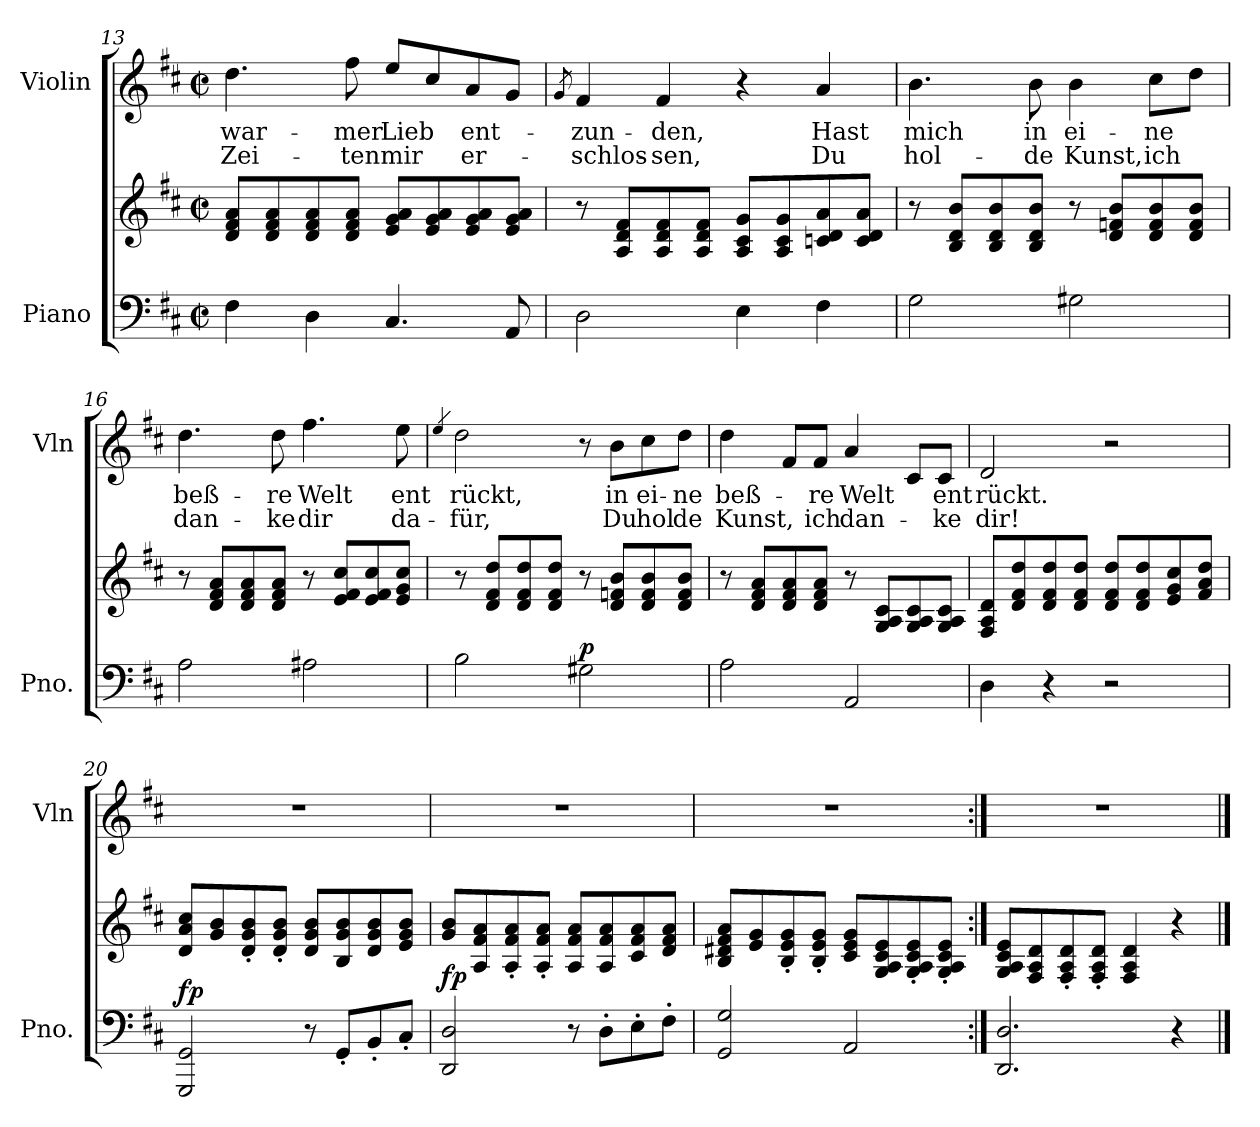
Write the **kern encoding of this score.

**kern	**kern	**dynam	**kern	**text	**text
*part2	*part2	*part2	*part1	*part1	*part1
*staff3	*staff2	*staff2/3	*staff1	*staff1	*staff1
*I"Piano	*	*	*I"Violin	*	*
*I'Pno.	*	*	*I'Vln	*	*
*clefF4	*clefG2	*	*clefG2	*	*
*k[f#c#]	*k[f#c#]	*	*k[f#c#]	*	*
*D:	*D:	*	*D:	*	*
*M2/2	*M2/2	*	*M2/2	*	*
*met(c|)	*met(c|)	*	*met(c|)	*	*
=13	=13	=13	=13	=13	=13
4F#\	8d/ 8f#/ 8a/L	.	4.dd\	war-	Zei-
.	8d/ 8f#/ 8a/	.	.	.	.
4D\	8d/ 8f#/ 8a/	.	.	.	.
.	8d/ 8f#/ 8a/J	.	8ff#\	-mer	-ten
4.C#/	8e/ 8g/ 8a/L	.	8ee/L	Lieb	mir
.	8e/ 8g/ 8a/	.	8cc#/	.	.
.	8e/ 8g/ 8a/	.	8a/	ent-	er-
8AA/	8e/ 8g/ 8a/J	.	8g/J	.	.
=14	=14	=14	=14	=14	=14
.	.	.	8qg/	.	.
2D\	8r	.	4f#/	zun-	schlos-
.	8A/ 8d/ 8f#/L	.	.	.	.
.	8A/ 8d/ 8f#/	.	4f#/	-den,	-sen,
.	8A/ 8d/ 8f#/J	.	.	.	.
4E\	8A/ 8c#/ 8g/L	.	4r	.	.
.	8A/ 8c#/ 8g/	.	.	.	.
4F#\	8cn/ 8d/ 8a/	.	4a/	Hast	Du
.	8c/ 8d/ 8a/J	.	.	.	.
=15	=15	=15	=15	=15	=15
2G\	8r	.	4.b\	mich	hol-
.	8B/ 8d/ 8b/L	.	.	.	.
.	8B/ 8d/ 8b/	.	.	.	.
.	8B/ 8d/ 8b/J	.	8b\	in	-de
2G#X\	8r	.	4b\	ei-	Kunst,
.	8d/ 8fn/ 8b/L	.	.	.	.
.	8d/ 8f/ 8b/	.	8cc#\L	-ne	ich
.	8d/ 8f/ 8b/J	.	8dd\J	.	.
!!LO:LB:g=z
=16	=16	=16	=16	=16	=16
2A\	8r	.	4.dd\	beß-	dan-
.	8d/ 8f#/ 8a/L	.	.	.	.
.	8d/ 8f#/ 8a/	.	.	.	.
.	8d/ 8f#/ 8a/J	.	8dd\	-re	-ke
2A#X\	8r	.	4.ff#\	Welt	dir
.	8e/ 8f#/ 8cc#/L	.	.	.	.
.	8e/ 8f#/ 8cc#/	.	.	.	.
.	8e/ 8g/ 8cc#/J	.	8ee\	ent	da-
=17	=17	=17	=17	=17	=17
.	.	.	4qee/	.	.
2B\	8r	.	2dd\	rückt,	-für,
.	8d/ 8f#/ 8dd/L	.	.	.	.
.	8d/ 8f#/ 8dd/	.	.	.	.
.	8d/ 8f#/ 8dd/J	.	.	.	.
!	!	!LO:DY:a=2	!	!	!
2G#X\	8r	p	8r	.	.
.	8d/ 8fn/ 8b/L	.	8b\L	in	Du
.	8d/ 8f/ 8b/	.	8cc#\	ei-	hol
.	8d/ 8f/ 8b/J	.	8dd\J	-ne	de
=18	=18	=18	=18	=18	=18
2A\	8r	.	4dd\	beß-	Kunst,
.	8d/ 8f#/ 8a/L	.	.	.	.
.	8d/ 8f#/ 8a/	.	8f#/L	.	.
.	8d/ 8f#/ 8a/J	.	8f#/J	re	ich
2AA/	8r	.	4a/	Welt	dan-
.	8G/ 8A/ 8c#/L	.	.	.	.
.	8G/ 8A/ 8c#/	.	8c#/L	.	.
.	8G/ 8A/ 8c#/J	.	8c#/J	ent	ke
=19	=19	=19	=19	=19	=19
4D\	8F#/ 8A/ 8d/L	.	2d/	-rückt.	dir!
.	8d/ 8f#/ 8dd/	.	.	.	.
4r	8d/ 8f#/ 8dd/	.	.	.	.
.	8d/ 8f#/ 8dd/J	.	.	.	.
2r	8d/ 8f#/ 8dd/L	.	2r	.	.
.	8d/ 8f#/ 8dd/	.	.	.	.
.	8e/ 8g/ 8cc#/	.	.	.	.
.	8f#/ 8a/ 8dd/J	.	.	.	.
!!LO:LB:g=z
=20	=20	=20	=20	=20	=20
!	!	!LO:DY:a=2	!	!	!
!	!	!LO:DY:n=1:a=2	!	!	!
2GGG/ 2GG/	8d/ 8a/ 8cc#/L	f p	1r	.	.
.	8g/ 8b/	.	.	.	.
.	8d/' 8g/' 8b/'	.	.	.	.
.	8d/' 8g/' 8b/'J	.	.	.	.
8r	8d/ 8g/ 8b/L	.	.	.	.
8GG'/L	8B/ 8g/ 8b/	.	.	.	.
8BB'/	8d/ 8g/ 8b/	.	.	.	.
8C#'/J	8e/ 8g/ 8b/J	.	.	.	.
=21	=21	=21	=21	=21	=21
!	!	!LO:DY:a=2	!	!	!
!	!	!LO:DY:n=1:a=2	!	!	!
2DD/ 2D/	8g/ 8b/L	f p	1r	.	.
.	8A/ 8f#/ 8a/	.	.	.	.
.	8A/' 8f#/' 8a/'	.	.	.	.
.	8A/' 8f#/' 8a/'J	.	.	.	.
8r	8A/ 8f#/ 8a/L	.	.	.	.
8D'\L	8A/ 8f#/ 8a/	.	.	.	.
8E'\	8c#/ 8f#/ 8a/	.	.	.	.
8F#'\J	8d/ 8f#/ 8a/J	.	.	.	.
=22	=22	=22	=22	=22	=22
2GG/ 2G/	8B/ 8d#X/ 8f#/ 8a/L	.	1r	.	.
.	8e/ 8g/	.	.	.	.
.	8B/' 8e/' 8g/'	.	.	.	.
.	8B/' 8e/' 8g/'J	.	.	.	.
2AA/	8c#/ 8e/ 8g/L	.	.	.	.
.	8G/ 8A/ 8c#/ 8e/	.	.	.	.
.	8G/' 8A/' 8c#/' 8e/'	.	.	.	.
.	8G/' 8A/' 8c#/' 8e/'J	.	.	.	.
=23:|!	=23:|!	=23:|!	=23:|!	=23:|!	=23:|!
2.DD/ 2.D/	8G/ 8A/ 8c#/ 8e/L	.	1r	.	.
.	8F#/ 8A/ 8d/	.	.	.	.
.	8F#/' 8A/' 8d/'	.	.	.	.
.	8F#/' 8A/' 8d/'J	.	.	.	.
.	4F#/ 4A/ 4d/	.	.	.	.
4r	4r	.	.	.	.
==	==	==	==	==	==
*-	*-	*-	*-	*-	*-
